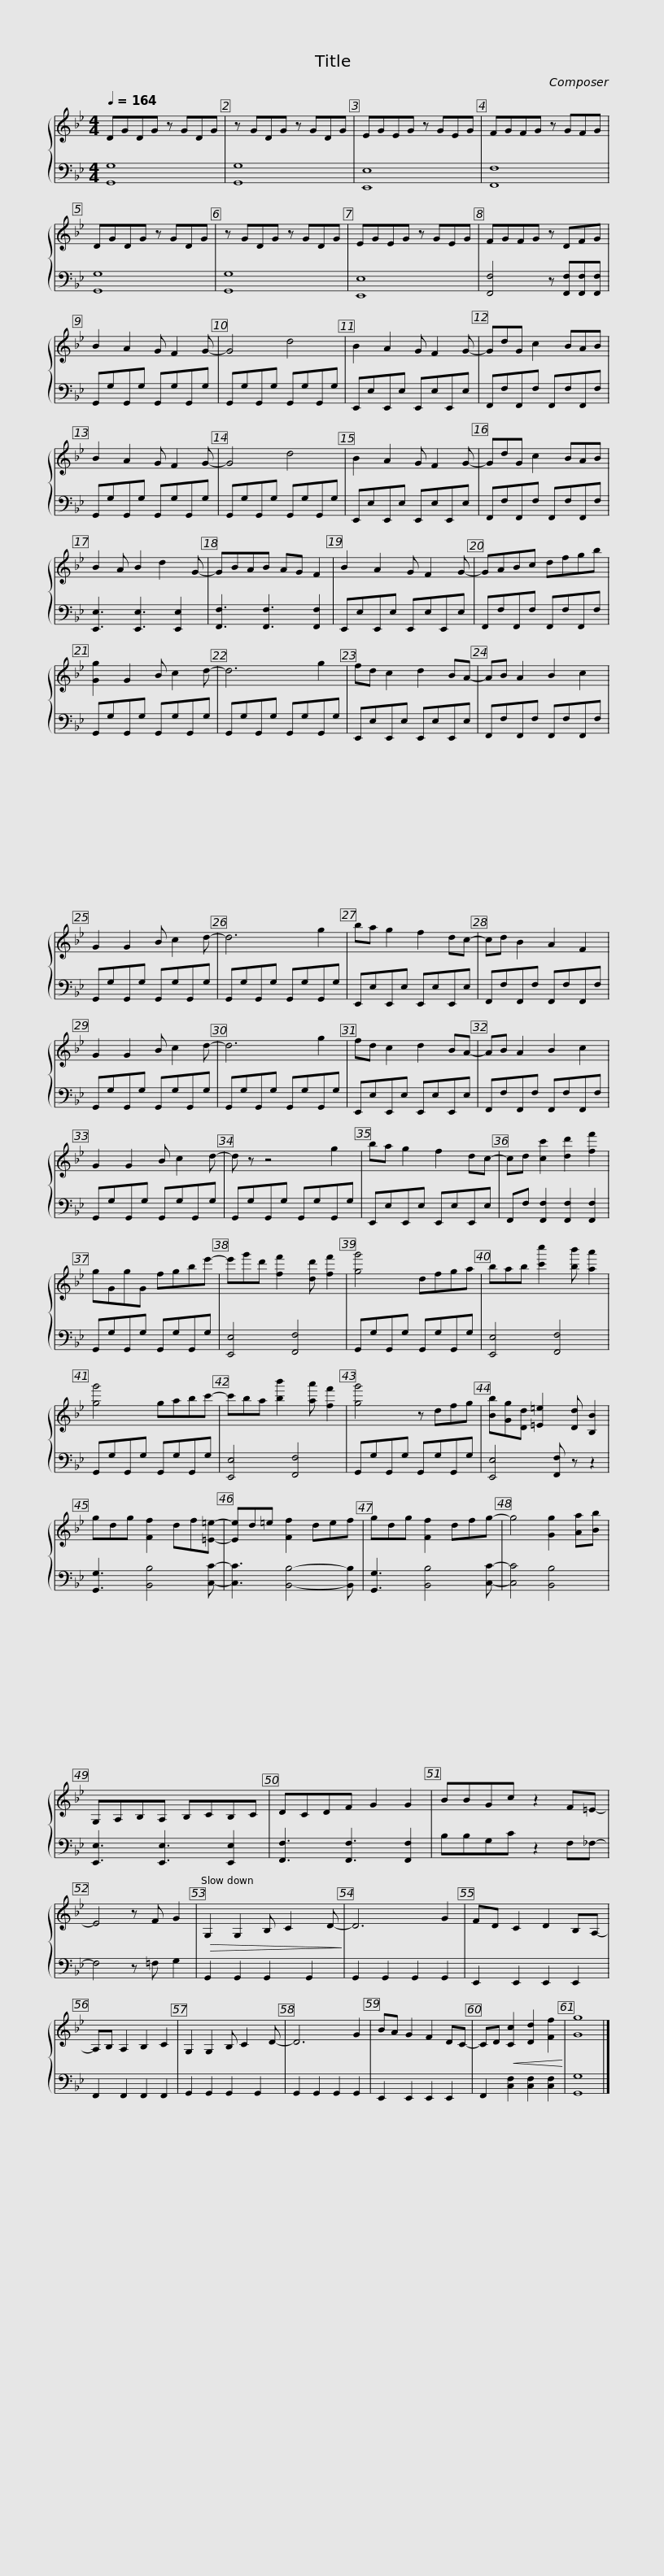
X:1
%%score { 1 | 2 }
L:1/8
Q:1/4=164
M:4/4
I:linebreak $
K:Bb
V:1 treble
V:2 bass
V:1
 DGDG z GDG | z GDG z GDG | EGEG z GEG | FGFG z GFG |$ DGDG z GDG | %5
 z GDG z GDG | EGEG z GEG | FGFG z DFG |$ B2 A2 G F2 G- | G4 d4 | %10
 B2 A2 G F2 G- | GdG c2 BAB |$ B2 A2 G F2 G- | G4 d4 | B2 A2 G F2 G- | %15
 GdG c2 BAB |$ B2 A B2 d2 G- | GBAB AG F2 | B2 A2 G F2 G- | GABc dfgb |$ %20
 [Gg]2 G2 B c2 d- | d6 g2 | fd c2 d2 BA- | AB A2 B2 c2 |$ G2 G2 B c2 d- | %25
 d6 g2 | ba g2 f2 dc- | cd B2 A2 F2 |$ G2 G2 B c2 d- | d6 g2 | %30
 fd c2 d2 BA- | AB A2 B2 c2 |$ G2 G2 B c2 d- | d z z4 g2 | ba g2 f2 dc- | %35
 cd [cc']2 [dd']2 [ff']2 |$ gGgG fgbe'- | e'g'd' [ff']2 [dd'] [ff']2 | [gg']4 dfga | bab [c'c'']2 [bb'] [aa']2 |$ %40
 [gg']4 gabc'- | c'ba [bb']2 [aa'] [ff']2 | [gg']4 z dfg | [Bb][Gg][Dd] [=E=e]2 [Dd] [B,B]2 |$ gdg [Ff]2 df[=E=e]- | %45
 [Ee]d=e [Ff]2 def | gdg [Ff]2 dfg- | g4 [Gg]2 [Aa][Bb] |$ G,A,B,A, B,CB,C | DCDF G2 G2 | %50
 BBGc z2 F=E- | E4 z F G2 |$!>(! G,2 G,2 B, C2 D-!>)! | D6 G2 | FD C2 D2 B,A,- | %55
 A,B, A,2 B,2 C2 |$ G,2 G,2 B, C2 D- | D6 G2 | BA G2 F2 DC- | CD!<(! [Cc]2 [Dd]2 [Ff]2!<)! | %60
 [Gg]8 |] %61
V:2
 [G,,G,]8 | [G,,G,]8 | [E,,E,]8 | [F,,F,]8 |$ [G,,G,]8 | %5
 [G,,G,]8 | [E,,E,]8 | [F,,F,]4 z [F,,F,][F,,F,][F,,F,] |$ G,,G,G,,G, G,,G,G,,G, | G,,G,G,,G, G,,G,G,,G, | %10
 E,,E,E,,E, E,,E,E,,E, | F,,F,F,,F, F,,F,F,,F, |$ G,,G,G,,G, G,,G,G,,G, | G,,G,G,,G, G,,G,G,,G, | E,,E,E,,E, E,,E,E,,E, | %15
 F,,F,F,,F, F,,F,F,,F, |$ [E,,E,]3 [E,,E,]3 [E,,E,]2 | [F,,F,]3 [F,,F,]3 [F,,F,]2 | E,,E,E,,E, E,,E,E,,E, | F,,F,F,,F, F,,F,F,,F, |$ %20
 G,,G,G,,G, G,,G,G,,G, | G,,G,G,,G, G,,G,G,,G, | E,,E,E,,E, E,,E,E,,E, | F,,F,F,,F, F,,F,F,,F, |$ G,,G,G,,G, G,,G,G,,G, | %25
 G,,G,G,,G, G,,G,G,,G, | E,,E,E,,E, E,,E,E,,E, | F,,F,F,,F, F,,F,F,,F, |$ G,,G,G,,G, G,,G,G,,G, | G,,G,G,,G, G,,G,G,,G, | %30
 E,,E,E,,E, E,,E,E,,E, | F,,F,F,,F, F,,F,F,,F, |$ G,,G,G,,G, G,,G,G,,G, | G,,G,G,,G, G,,G,G,,G, | E,,E,E,,E, E,,E,E,,E, | %35
 F,,F, [F,,F,]2 [F,,F,]2 [F,,F,]2 |$ G,,G,G,,G, G,,G,G,,G, | [E,,E,]4 [F,,F,]4 | G,,G,G,,G, G,,G,G,,G, | [E,,E,]4 [F,,F,]4 |$ %40
 G,,G,G,,G, G,,G,G,,G, | [E,,E,]4 [F,,F,]4 | G,,G,G,,G, G,,G,G,,G, | [E,,E,]4 [F,,F,] z z2 |$ [G,,G,]3 [B,,B,]4 [C,C]- | %45
 [C,C]3 [B,,B,]4- [B,,B,] | [G,,G,]3 [B,,B,]4 [C,C]- | [C,C]4 [B,,B,]4 |$ [E,,E,]3 [E,,E,]3 [E,,E,]2 | [F,,F,]3 [F,,F,]3 [F,,F,]2 | %50
 B,B,G,C z2 F,_F,- | F,4 z =F, G,2 |$ G,,2 G,,2 G,,2 G,,2 | G,,2 G,,2 G,,2 G,,2 | E,,2 E,,2 E,,2 E,,2 | %55
 F,,2 F,,2 F,,2 F,,2 |$ G,,2 G,,2 G,,2 G,,2 | G,,2 G,,2 G,,2 G,,2 | E,,2 E,,2 E,,2 E,,2 | F,,2 [C,F,]2 [C,F,]2 [C,F,]2 | %60
 [G,,G,]8 |] %61
